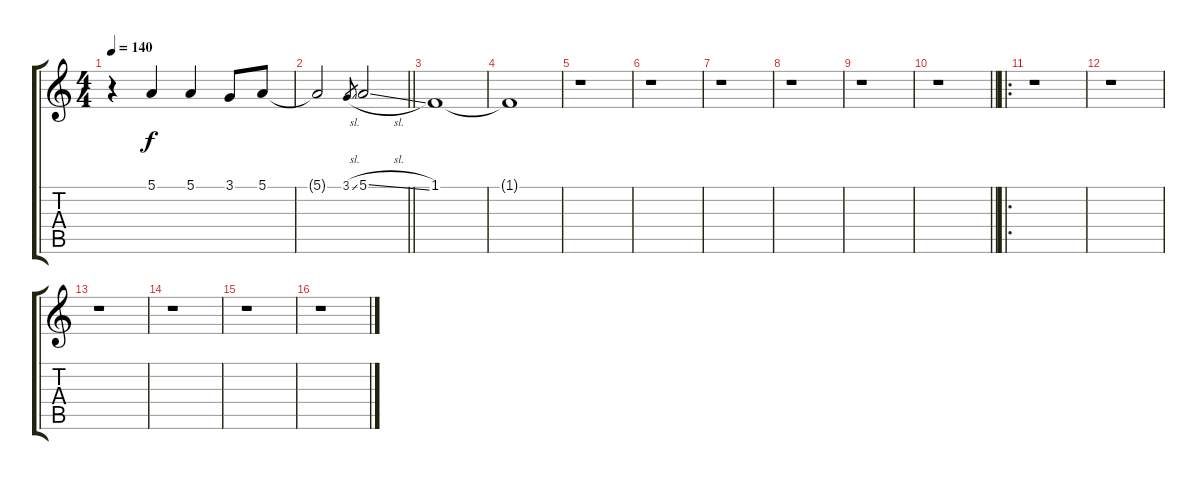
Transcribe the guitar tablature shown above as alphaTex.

\track "" {instrument tenorsax}
\staff {score tabs}
\tuning (E4 B3 G3 D3 A2 D2) {hide}
\ts (4 4)
\tempo 140
\clef g2
\ks c
r.4{dy f} 5.1.4 5.1.4 3.1.8 5.1.8 |
\barLineRight lightlight
5.1{t}.2 3.1{sl}.8{gr} 5.1{sl}.2 |
1.1.1 |
1.1{t}.1 |
r.1 |
r.1 |
r.1 |
r.1 |
r.1 |
\barLineRight lightlight
r.1 |
\ro
r.1 |
r.1 |
r.1 |
r.1 |
r.1 |
r.1
